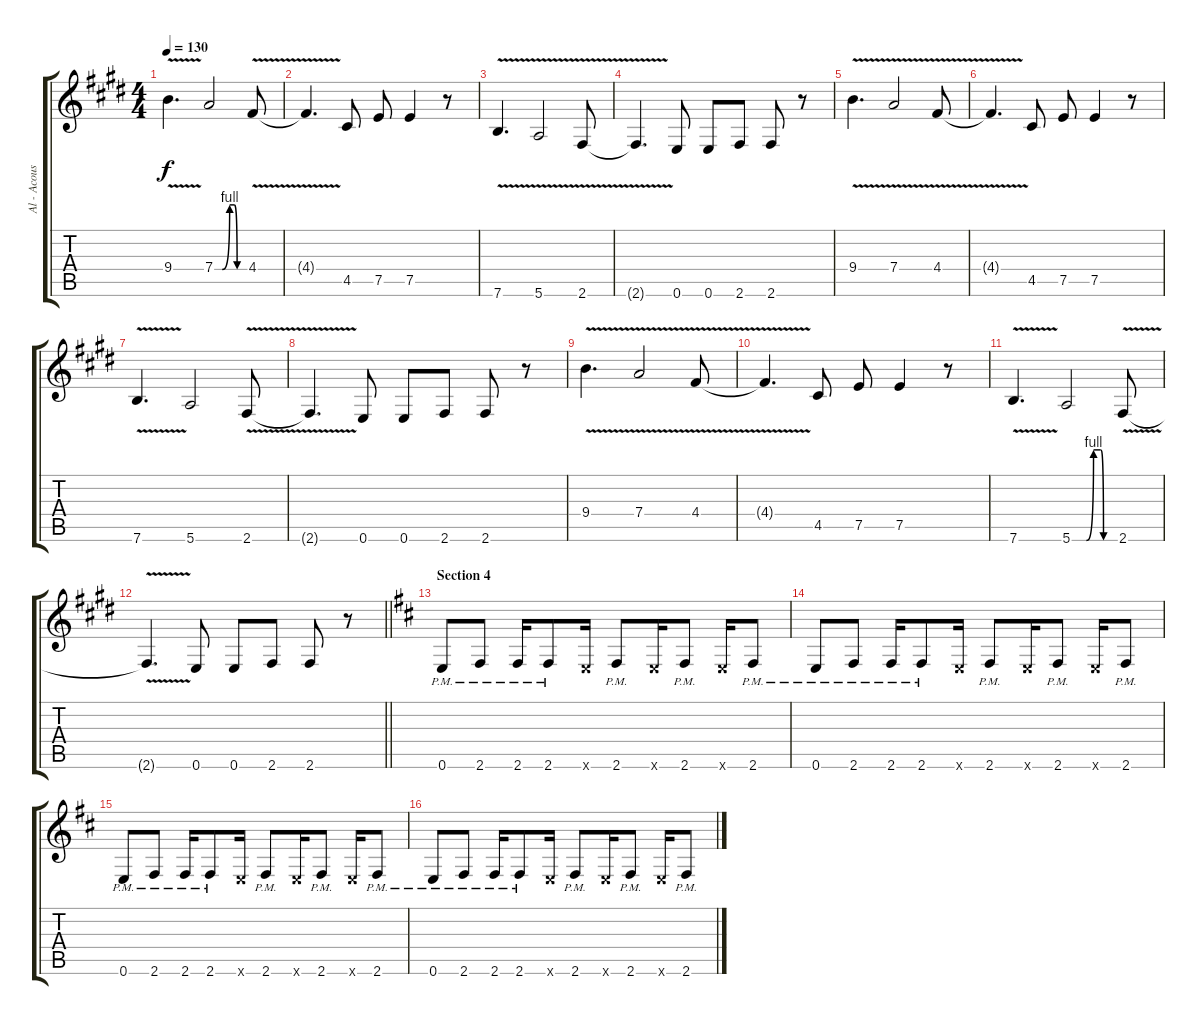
\track ("Al - Acoustic Guitar" "Al - Acous") {instrument acousticguitarsteel}
\staff {score tabs}
\tuning (E4 B3 G3 D3 A2 E2) {hide}
\ts (4 4)
\tempo 130
\clef g2
\ks e
9.4{v}.4{d dy f} 7.4{be (custom 0 0 15 0 30 4 39 4 45 0 60 0)}.2 4.4{v}.8 |
4.4{t}.4{d} 4.5.8 7.5.8 7.5.4 r.8 |
7.6{v}.4{d} 5.6{v}.2 2.6{v}.8 |
2.6{t}.4{d} 0.6.8 0.6.8 2.6.8 2.6.8 r.8 |
9.4{v}.4{d} 7.4{v}.2 4.4{v}.8 |
4.4{t}.4{d} 4.5.8 7.5.8 7.5.4 r.8 |
7.6{v}.4{d} 5.6.2 2.6{v}.8 |
2.6{t}.4{d} 0.6.8 0.6.8 2.6.8 2.6.8 r.8 |
9.4{v}.4{d} 7.4{v}.2 4.4{v}.8 |
4.4{t}.4{d} 4.5.8 7.5.8 7.5.4 r.8 |
7.6{v}.4{d} 5.6{be (custom 0 0 10 0 15 0 20 0 30 4 40 4 44 0 60 0)}.2 2.6{v}.8 |
\barLineRight lightlight
2.6{t}.4{d} 0.6.8 0.6.8 2.6.8 2.6.8 r.8 |
\section ("" "Section 4")
\ks d
0.6{pm}.8 2.6{pm}.8 2.6{pm}.16 2.6{pm}.8 0.6{x}.16 2.6{pm}.8 0.6{x}.16 2.6{pm}.8 0.6{x}.16 2.6{pm}.8 |
0.6{pm}.8 2.6{pm}.8 2.6{pm}.16 2.6{pm}.8 0.6{x}.16 2.6{pm}.8 0.6{x}.16 2.6{pm}.8 0.6{x}.16 2.6{pm}.8 |
0.6{pm}.8 2.6{pm}.8 2.6{pm}.16 2.6{pm}.8 0.6{x}.16 2.6{pm}.8 0.6{x}.16 2.6{pm}.8 0.6{x}.16 2.6{pm}.8 |
0.6{pm}.8 2.6{pm}.8 2.6{pm}.16 2.6{pm}.8 0.6{x}.16 2.6{pm}.8 0.6{x}.16 2.6{pm}.8 0.6{x}.16 2.6{pm}.8
